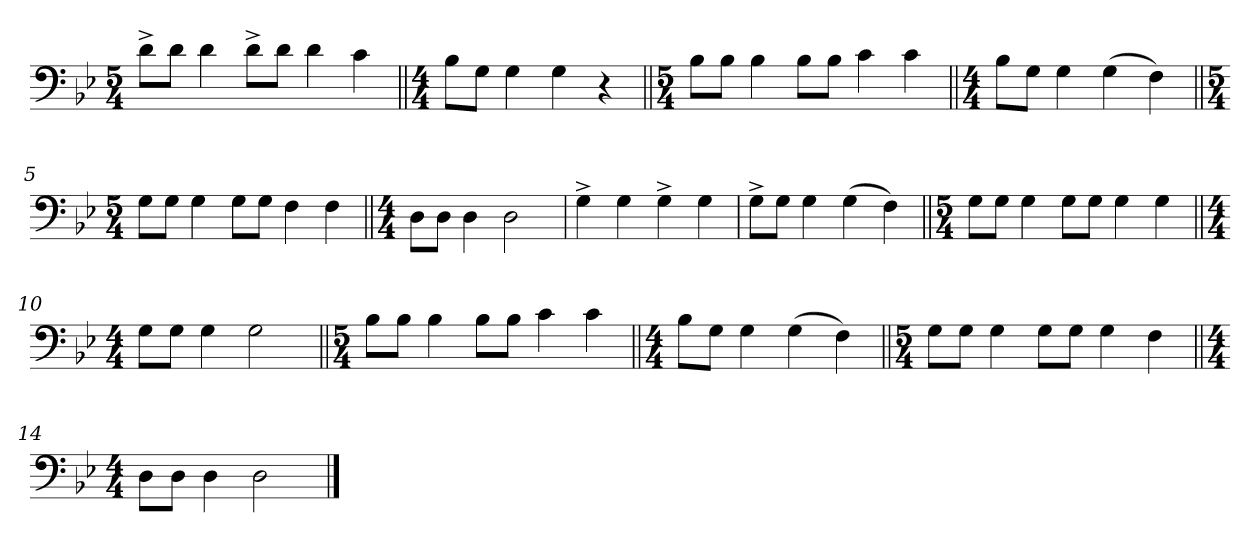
**kern
*part1
*staff1
*clefF4
*k[b-e-]
*M5/4
=1
8d^\L
8d\J
4d\
8d^\L
8d\J
4d\
4c\
=2||
*M4/4
8B-\L
8G\J
4G\
4G\
4r
=3||
*M5/4
8B-\L
8B-\J
4B-\
8B-\L
8B-\J
4c\
4c\
=4||
*M4/4
8B-\L
8G\J
4G\
(4G\
4F\)
=5||
*M5/4
8G\L
8G\J
4G\
8G\L
8G\J
4F\
4F\
=6||
*M4/4
8D\L
8D\J
4D\
2D\
=7
4G^\
4G\
4G^\
4G\
=8
8G^\L
8G\J
4G\
(4G\
4F\)
=9||
*M5/4
8G\L
8G\J
4G\
8G\L
8G\J
4G\
4G\
=10||
*M4/4
8G\L
8G\J
4G\
2G\
=11||
*M5/4
8B-\L
8B-\J
4B-\
8B-\L
8B-\J
4c\
4c\
=12||
*M4/4
8B-\L
8G\J
4G\
(4G\
4F\)
=13||
*M5/4
8G\L
8G\J
4G\
8G\L
8G\J
4G\
4F\
=14||
*M4/4
8D\L
8D\J
4D\
2D\
==
*-
